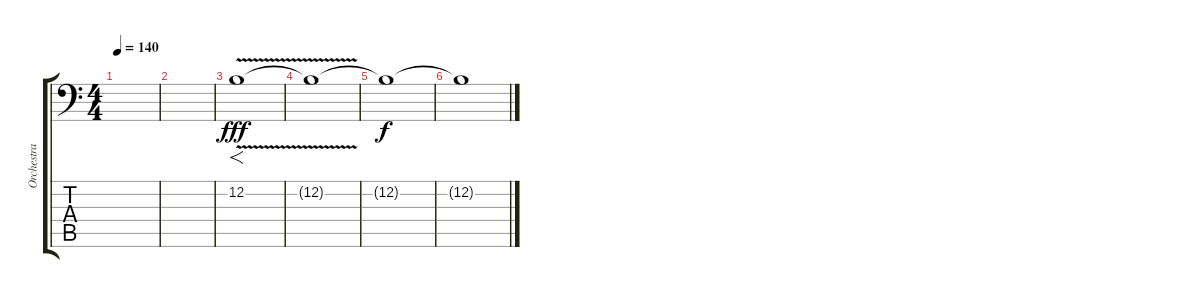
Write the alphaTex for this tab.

\track ("Orchestra - Horn" "Orchestra ") {instrument englishhorn}
\staff {score tabs}
\tuning (E3 B2 G2 D2 A1 E1) {hide}
\ts (4 4)
\tempo 140
\clef f4
\ks c
|
|
12.2{v}.1{f dy fff} |
12.2{t}.1 |
12.2{t}.1{dy f} |
12.2{t}.1
